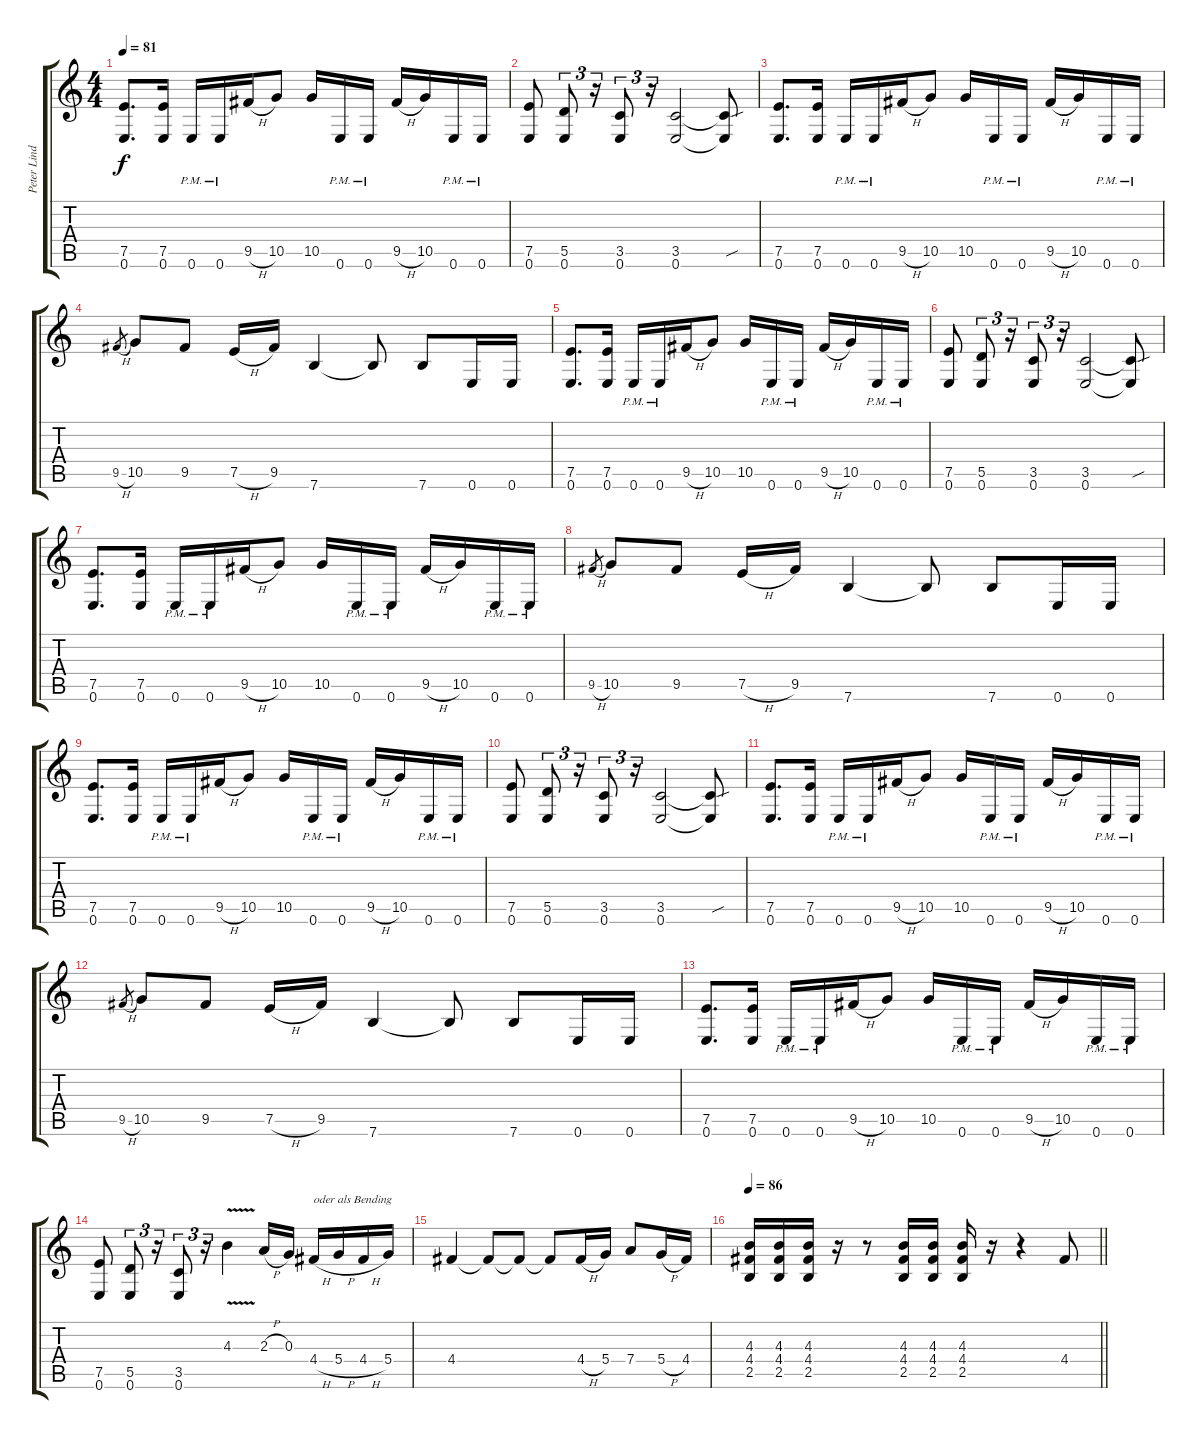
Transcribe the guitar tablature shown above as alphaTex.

\track ("Peter Lindgren" "Peter Lind") {instrument acousticguitarsteel}
\staff {score tabs}
\tuning (E4 B3 G3 D3 A2 E2) {hide}
\ts (4 4)
\tempo 81
\clef g2
\ks c
(7.5 0.6).8{d dy f} (7.5 0.6).16 0.6{pm}.16 0.6{pm}.16 9.5{h}.16 10.5.8 10.5.16 0.6{pm}.16 0.6{pm}.16 9.5{h}.16 10.5.16 0.6{pm}.16 0.6{pm}.16 |
(7.5 0.6).8 (5.5 0.6).8{tu (3 2)} r.16{tu (3 2)} (3.5 0.6).8{tu (3 2)} r.16{tu (3 2)} (3.5 0.6).2 (3.5{sou t} 0.6{t}).8 |
(7.5 0.6).8{d} (7.5 0.6).16 0.6{pm}.16 0.6{pm}.16 9.5{h}.16 10.5.8 10.5.16 0.6{pm}.16 0.6{pm}.16 9.5{h}.16 10.5.16 0.6{pm}.16 0.6{pm}.16 |
9.5{h}.8{gr} 10.5.8 9.5.8 7.5{h}.16 9.5.16 7.6.4 7.6{t}.8 7.6.8 0.6.16 0.6.16 |
(7.5 0.6).8{d} (7.5 0.6).16 0.6{pm}.16 0.6{pm}.16 9.5{h}.16 10.5.8 10.5.16 0.6{pm}.16 0.6{pm}.16 9.5{h}.16 10.5.16 0.6{pm}.16 0.6{pm}.16 |
(7.5 0.6).8 (5.5 0.6).8{tu (3 2)} r.16{tu (3 2)} (3.5 0.6).8{tu (3 2)} r.16{tu (3 2)} (3.5 0.6).2 (3.5{sou t} 0.6{t}).8 |
(7.5 0.6).8{d} (7.5 0.6).16 0.6{pm}.16 0.6{pm}.16 9.5{h}.16 10.5.8 10.5.16 0.6{pm}.16 0.6{pm}.16 9.5{h}.16 10.5.16 0.6{pm}.16 0.6{pm}.16 |
9.5{h}.8{gr} 10.5.8 9.5.8 7.5{h}.16 9.5.16 7.6.4 7.6{t}.8 7.6.8 0.6.16 0.6.16 |
(7.5 0.6).8{d} (7.5 0.6).16 0.6{pm}.16 0.6{pm}.16 9.5{h}.16 10.5.8 10.5.16 0.6{pm}.16 0.6{pm}.16 9.5{h}.16 10.5.16 0.6{pm}.16 0.6{pm}.16 |
(7.5 0.6).8 (5.5 0.6).8{tu (3 2)} r.16{tu (3 2)} (3.5 0.6).8{tu (3 2)} r.16{tu (3 2)} (3.5 0.6).2 (3.5{sou t} 0.6{t}).8 |
(7.5 0.6).8{d} (7.5 0.6).16 0.6{pm}.16 0.6{pm}.16 9.5{h}.16 10.5.8 10.5.16 0.6{pm}.16 0.6{pm}.16 9.5{h}.16 10.5.16 0.6{pm}.16 0.6{pm}.16 |
9.5{h}.8{gr} 10.5.8 9.5.8 7.5{h}.16 9.5.16 7.6.4 7.6{t}.8 7.6.8 0.6.16 0.6.16 |
(7.5 0.6).8{d} (7.5 0.6).16 0.6{pm}.16 0.6{pm}.16 9.5{h}.16 10.5.8 10.5.16 0.6{pm}.16 0.6{pm}.16 9.5{h}.16 10.5.16 0.6{pm}.16 0.6{pm}.16 |
(7.5 0.6).8 (5.5 0.6).8{tu (3 2)} r.16{tu (3 2)} (3.5 0.6).8{tu (3 2)} r.16{tu (3 2)} 4.3{v}.4 2.3{h}.16 0.3.16 4.4{h}.16{txt "oder als Bending"} 5.4{h}.16 4.4{h}.16 5.4.16 |
4.4.4 4.4{t}.8 4.4{t}.8 4.4{t}.8 4.4{h}.16 5.4.16 7.4.8 5.4{h}.16 4.4.16 |
\tempo 86
\barLineRight lightlight
(4.3 4.4 2.5).16 (4.3 4.4 2.5).16 (4.3 4.4 2.5).16 r.16 r.8 (4.3 4.4 2.5).16 (4.3 4.4 2.5).16 (4.3 4.4 2.5).16 r.16 r.4 4.4.8
